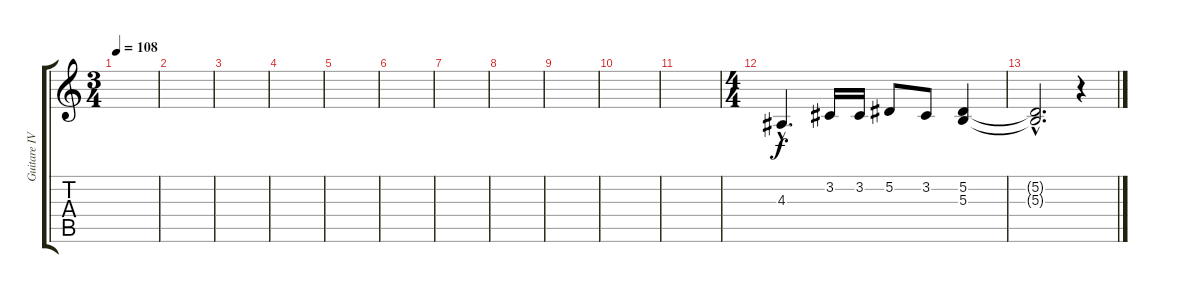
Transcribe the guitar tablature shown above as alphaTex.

\track ("Guitare IV ( Orchestre )" "Guitare IV") {instrument stringensemble1}
\staff {score tabs}
\tuning (Eb4 Bb3 Gb3 Db3 Ab2 Eb2) {hide}
\ts (3 4)
\tempo 108
\clef g2
\ks c
|
|
|
|
|
|
|
|
|
|
|
\ts (4 4)
4.3{hac}.4{d} 3.2.16 3.2.16 5.2.8 3.2.8 (5.2 5.3).4 |
(5.2{hac t} 5.3{hac t}).2{d} r.4
